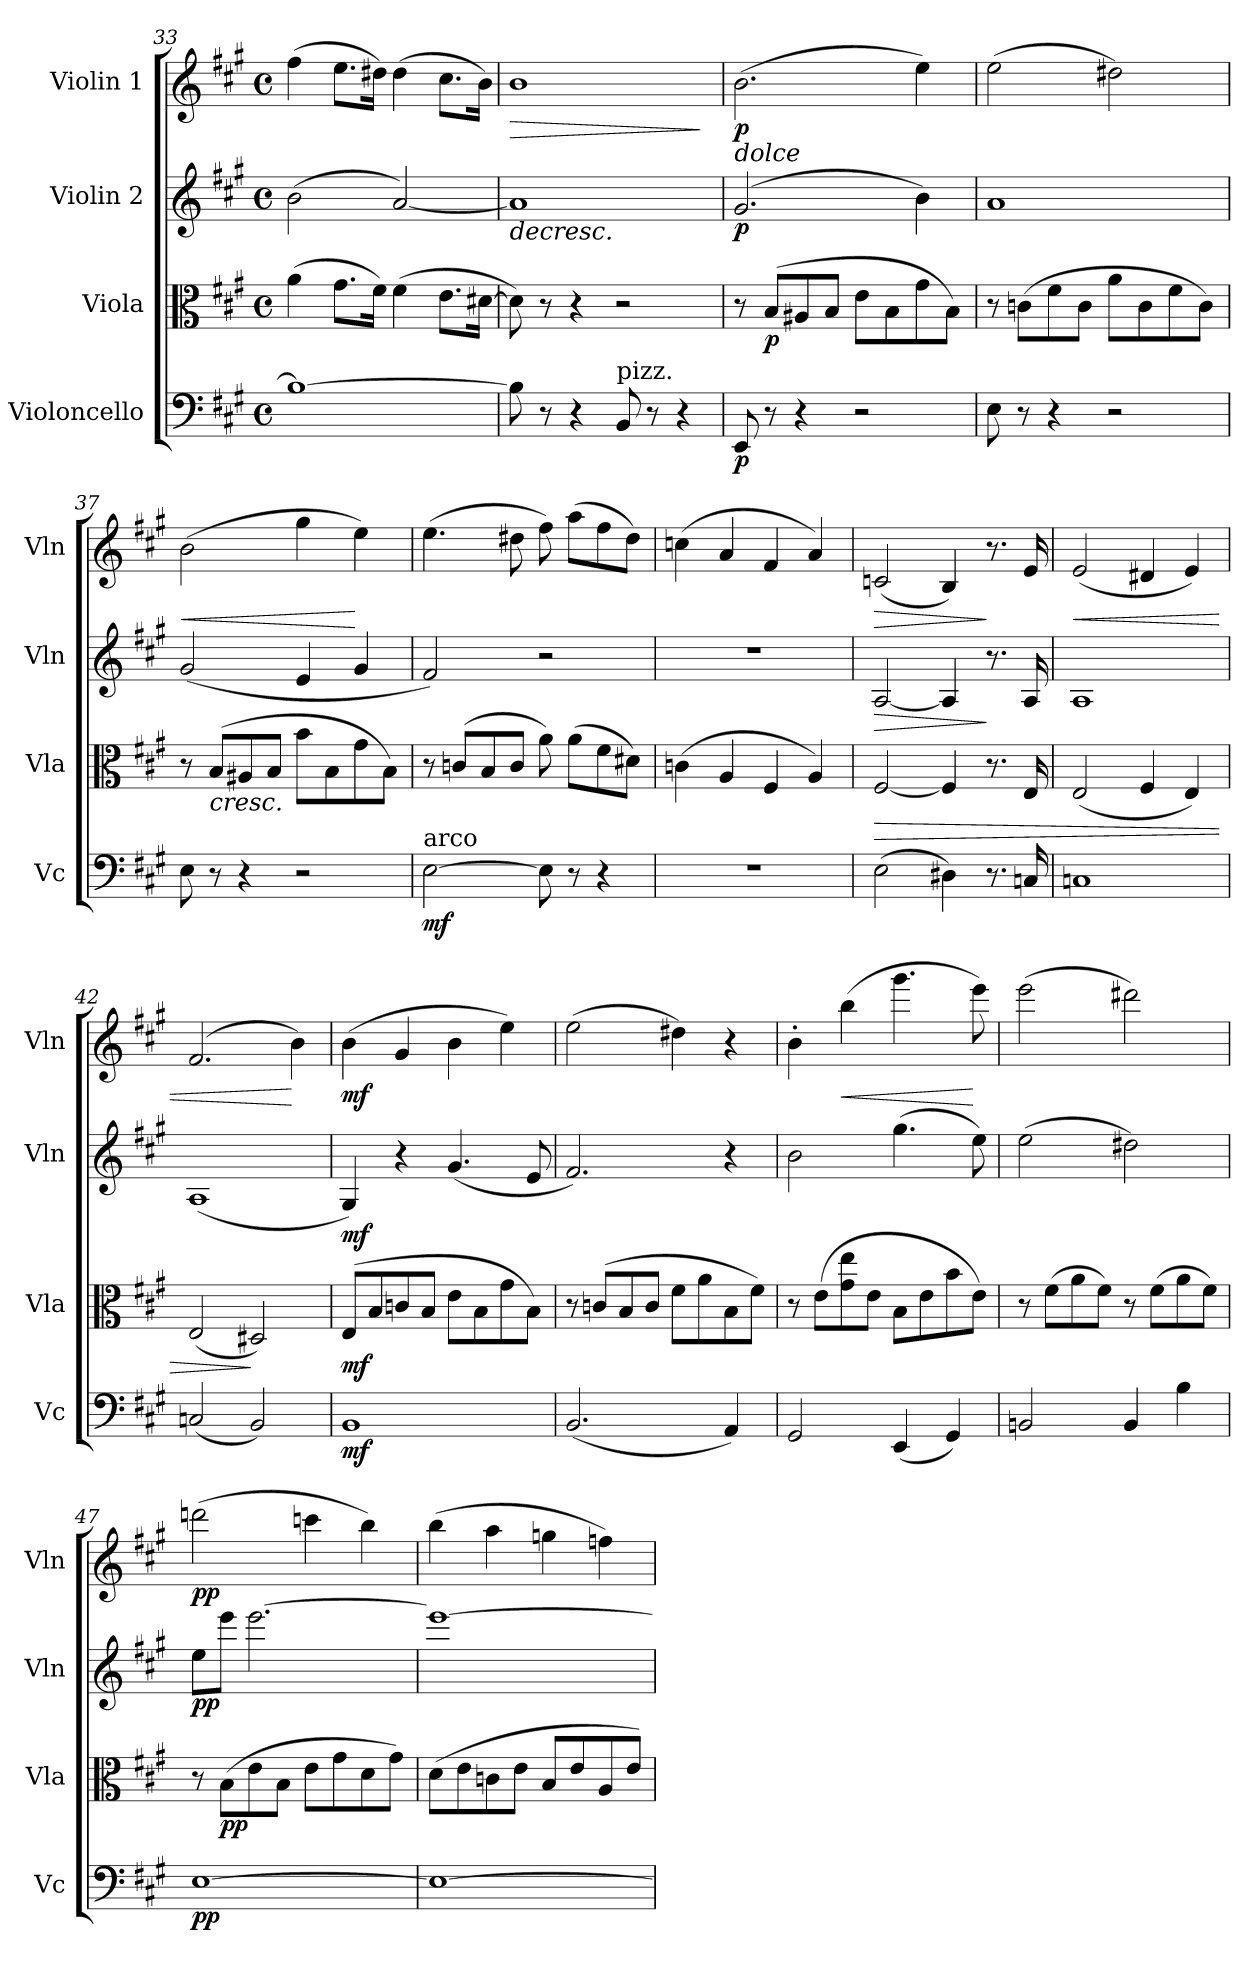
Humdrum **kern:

**kern	**dynam	**kern	**dynam	**kern	**dynam	**kern	**dynam
*part4	*part4	*part3	*part3	*part2	*part2	*part1	*part1
*staff4	*staff4	*staff3	*staff3	*staff2	*staff2	*staff1	*staff1
*I"Violoncello	*	*I"Viola	*	*I"Violin 2	*	*I"Violin 1	*
*I'Vc	*	*I'Vla	*	*I'Vln	*	*I'Vln	*
*clefF4	*	*clefC3	*	*clefG2	*	*clefG2	*
*k[f#c#g#]	*	*k[f#c#g#]	*	*k[f#c#g#]	*	*k[f#c#g#]	*
*M4/4	*	*M4/4	*	*M4/4	*	*M4/4	*
*met(c)	*	*met(c)	*	*met(c)	*	*met(c)	*
=33	=33	=33	=33	=33	=33	=33	=33
1B_	.	(4a\	.	(2b\	.	(4ff#\	.
.	.	8.g#\L	.	.	.	8.ee\L	.
.	.	16f#\Jk)	.	.	.	16dd#X\Jk)	.
.	.	(4f#\	.	[2a/)	.	(4dd#\	.
.	.	8.e\L	.	.	.	8.cc#\L	.
.	.	[16d#X\Jk	.	.	.	16b\Jk)	.
=34	=34	=34	=34	=34	=34	=34	=34
!	!	!	!	!	!LO:HP:b	!	!LO:HP:b
8B\]	.	8d#\])	.	1a]	>	1b	>
8r	.	8r	.	.	.	.	.
4r	.	4r	.	.	.	.	.
!LO:TX:a:t=pizz.	!	!	!	!	!	!	!
8BB/	.	2r	.	.	.	.	.
8r	.	.	.	.	.	.	.
4r	.	.	.	.	.	.	.
.	.	.	.	.	.	.	]
!!LO:LB:g=z
=35	=35	=35	=35	=35	=35	=35	=35
!	!	!	!	!	!	!LO:TX:b:i:t=dolce	!
!	!LO:DY:b	!	!	!	!LO:DY:b	!	!LO:DY:b
8EE/	p	8r	.	(2.g#/	p	(2.b\	p
!	!	!	!LO:DY:b	!	!	!	!
8r	.	(8B/L	p	.	.	.	.
4r	.	8A#X/	.	.	.	.	.
.	.	8B/J	.	.	.	.	.
2r	.	8e\L	.	.	.	.	.
.	.	8B\	.	.	.	.	.
.	.	8g#\	.	4b\)	.	4ee\)	.
.	.	8B\J)	.	.	.	.	.
=36	=36	=36	=36	=36	=36	=36	=36
8E\	.	8r	.	1a	.	(2ee\	.
8r	.	(8cn\L	.	.	.	.	.
4r	.	8f#\	.	.	.	.	.
.	.	8c\J	.	.	.	.	.
2r	.	8a\L	.	.	.	2dd#X\)	.
.	.	8c\	.	.	.	.	.
.	.	8f#\	.	.	.	.	.
.	.	8c\J)	.	.	.	.	.
=37	=37	=37	=37	=37	=37	=37	=37
!	!	!	!	!	!	!	!LO:HP:b
8E\	.	8r	.	(2g#/	.	(2b\	<
!	!	!	!LO:HP:b	!	!	!	!
8r	.	(8B/L	<	.	.	.	.
4r	.	8A#X/	.	.	.	.	.
.	.	8B/J	.	.	.	.	.
2r	.	8b\L	.	4e/	.	4gg#\	.
.	.	8B\	.	.	.	.	.
.	.	8g#\	.	4g#/	.	4ee\)	[
.	.	8B\J)	.	.	.	.	.
=38	=38	=38	=38	=38	=38	=38	=38
!LO:TX:a:t=arco	!	!	!	!	!	!	!
!	!LO:DY:b	!	!	!	!	!	!
[2E\	mf	8r	.	2f#/)	.	(4.ee\	.
.	.	(8cn/L	.	.	.	.	.
.	.	8B/	.	.	.	.	.
.	.	8c/J	.	.	.	8dd#X\	.
8E\]	.	8a\)	.	2r	.	8ff#\)	.
8r	.	(8a\L	.	.	.	(8aa\L	.
4r	.	8f#\	.	.	.	8ff#\	.
.	.	8d#X\J)	.	.	.	8dd#\J)	.
=39	=39	=39	=39	=39	=39	=39	=39
1r	.	(4cn\	.	1r	.	(4ccn\	.
.	.	4A/	.	.	.	4a/	.
.	.	4F#/	.	.	.	4f#/	.
.	.	4A/)	.	.	.	4a/)	.
!!LO:PB:g=z
=40	=40	=40	=40	=40	=40	=40	=40
!	!	!	!LO:HP:b	!	!LO:HP:b	!	!LO:HP:b
(2E\	.	[2F#/	>	[2A/	>	(2cn/	>
4D#X\)	.	4F#/]	.	4A/]	.	4B/)	.
8.r	.	8.r	[	8.r	]	8.r	]
16Cn/	.	16E/	.	16A/	.	16e/	.
=41	=41	=41	=41	=41	=41	=41	=41
!	!	!	!	!	!	!	!LO:HP:b
1Cn	.	(2E/	.	1A	.	(2e/	<
.	.	4F#/	.	.	.	4d#X/	.
.	.	4E/)	.	.	.	4e/)	.
=42	=42	=42	=42	=42	=42	=42	=42
(2Cn/	.	(2E/	.	(1A	.	(2.f#/	.
2BB/)	.	2D#X/)	]	.	.	.	.
.	.	.	.	.	.	4b\)	[
.	.	.	.	.	]	.	.
=43	=43	=43	=43	=43	=43	=43	=43
!	!LO:DY:b	!	!LO:DY:b	!	!LO:DY:b	!	!LO:DY:b
1BB	mf	(8E/L	mf	4G#/)	mf	(4b\	mf
.	.	8B/	.	.	.	.	.
.	.	8cn/	.	4r	.	4g#/	.
.	.	8B/J	.	.	.	.	.
.	.	8e\L	.	(4.g#/	.	4b\	.
.	.	8B\	.	.	.	.	.
.	.	8g#\	.	.	.	4ee\)	.
.	.	8B\J)	.	8e/	.	.	.
=44	=44	=44	=44	=44	=44	=44	=44
(2.BB/	.	8r	.	2.f#/)	.	(2ee\	.
.	.	(8cn/L	.	.	.	.	.
.	.	8B/	.	.	.	.	.
.	.	8c/J	.	.	.	.	.
.	.	8f#\L	.	.	.	4dd#X\)	.
.	.	8a\	.	.	.	.	.
4AA/)	.	8B\	.	4r	.	4r	.
.	.	8f#\J)	.	.	.	.	.
!!LO:LB:g=z
=45	=45	=45	=45	=45	=45	=45	=45
2GG#/	.	8r	.	2b\	.	4b'\	.
.	.	(8e\L	.	.	.	.	.
!	!	!	!	!	!	!	!LO:HP:b
.	.	8g#\ 8ee\	.	.	.	(4bb\	<
.	.	8e\J	.	.	.	.	.
(4EE/	.	8B\L	.	(4.gg#\	.	4.ggg#\	.
.	.	8e\	.	.	.	.	.
4GG#/)	.	8b\	.	.	.	.	.
.	.	8e\J)	.	8ee\)	.	8eee\)	[
=46	=46	=46	=46	=46	=46	=46	=46
2BBn/	.	8r	.	(2ee\	.	(2eee\	.
.	.	(8f#\L	.	.	.	.	.
.	.	8a\	.	.	.	.	.
.	.	8f#\J)	.	.	.	.	.
4BB/	.	8r	.	2dd#X\)	.	2ddd#X\)	.
.	.	(8f#\L	.	.	.	.	.
4B\	.	8a\	.	.	.	.	.
.	.	8f#\J)	.	.	.	.	.
=47	=47	=47	=47	=47	=47	=47	=47
!	!LO:DY:b	!	!	!	!LO:DY:b	!	!LO:DY:b
[1E	pp	8r	.	8ee\L	pp	(2dddn\	pp
!	!	!	!LO:DY:b	!	!	!	!
.	.	(8B\L	pp	8eee\J	.	.	.
.	.	8e\	.	[2.eee\	.	.	.
.	.	8B\J	.	.	.	.	.
.	.	8e\L	.	.	.	4cccn\	.
.	.	8g#\	.	.	.	.	.
.	.	8d\	.	.	.	4bb\)	.
.	.	8g#\J)	.	.	.	.	.
=48	=48	=48	=48	=48	=48	=48	=48
1E_	.	(8d\L	.	1eee_	.	(4bb\	.
.	.	8e\	.	.	.	.	.
.	.	8cn\	.	.	.	4aa\	.
.	.	8e\J	.	.	.	.	.
.	.	8B/L	.	.	.	4ggn\	.
.	.	8e/	.	.	.	.	.
.	.	8A/	.	.	.	4ffn\)	.
.	.	8e/J)	.	.	.	.	.
=	=	=	=	=	=	=	=
*-	*-	*-	*-	*-	*-	*-	*-
